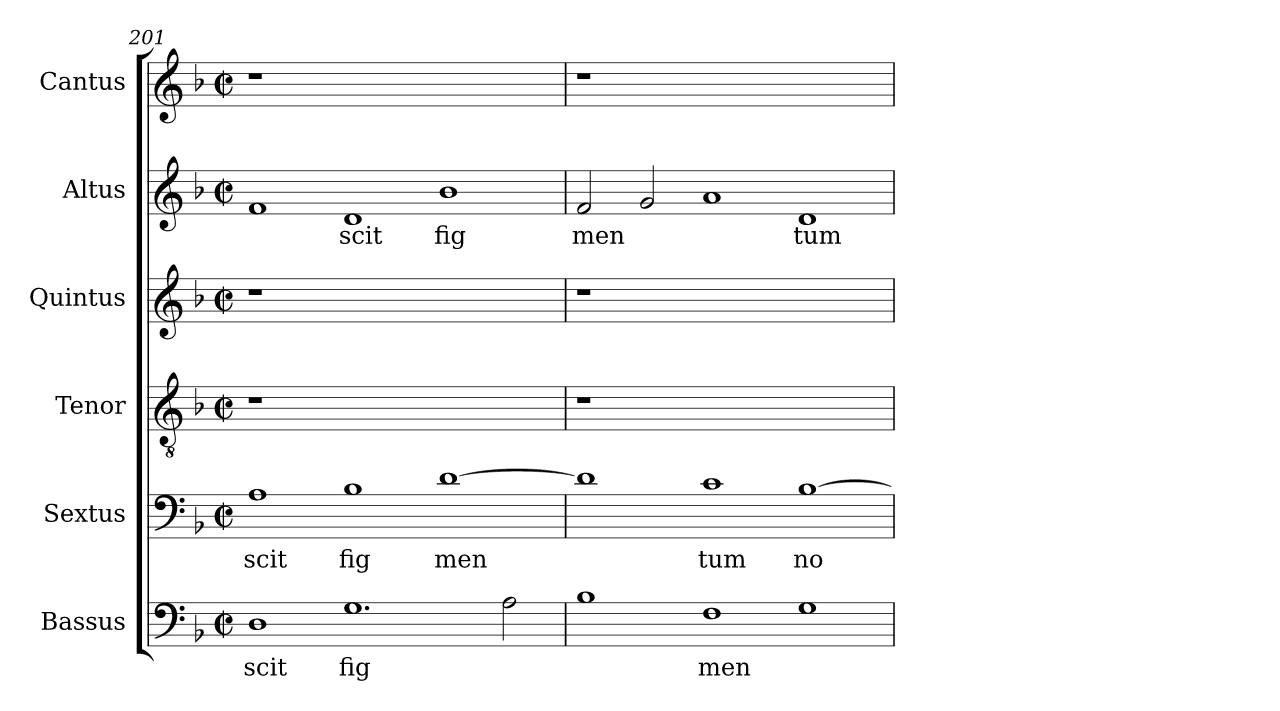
**kern	**text	**kern	**text	**kern	**kern	**kern	**text	**kern
*part6	*part6	*part5	*part5	*part4	*part3	*part2	*part2	*part1
*staff6	*staff6	*staff5	*staff5	*staff4	*staff3	*staff2	*staff2	*staff1
*I"Bassus	*	*I"Sextus	*	*I"Tenor	*I"Quintus	*I"Altus	*	*I"Cantus
*I'Bassus	*	*I'Sextus	*	*I'Tenor	*I'Quintus	*I'Altus	*	*I'Cantus
*clefF4	*	*clefF4	*	*clefGv2	*clefG2	*clefG2	*	*clefG2
*k[b-]	*	*k[b-]	*	*k[b-]	*k[b-]	*k[b-]	*	*k[b-]
*F:	*	*F:	*	*F:	*F:	*F:	*	*F:
*M2/2	*	*M2/2	*	*M2/2	*M2/2	*M2/2	*	*M2/2
*met(c|)	*	*met(c|)	*	*met(c|)	*met(c|)	*met(c|)	*	*met(c|)
=201	=201	=201	=201	=201	=201	=201	=201	=201
!	!LO:LY:b:cj	!	!LO:LY:b:cj	!	!	!	!LO:LY:b:cj	!
1D	scit	1A	scit	1r	1r	1f	.	1r
!	!LO:LY:b:cj	!	!LO:LY:b:cj	!	!	!	!LO:LY:b:cj	!
1.G	fig	1B-	fig	0ryy	0ryy	1d	scit	0ryy
!	!	!	!LO:LY:b:cj	!	!	!	!LO:LY:b:cj	!
.	.	[>1d	men	.	.	1b-	fig	.
!	!LO:LY:b:cj	!	!	!	!	!	!	!
2A\	.	.	.	.	.	.	.	.
=202	=202	=202	=202	=202	=202	=202	=202	=202
!	!LO:LY:b:cj	!	!LO:LY:b:cj	!	!	!	!LO:LY:b:cj	!
1B-	.	1d]	.	1r	1r	2f/	men	1r
!	!	!	!	!	!	!	!LO:LY:b:cj	!
.	.	.	.	.	.	2g/	.	.
!	!LO:LY:b:cj	!	!LO:LY:b:cj	!	!	!	!LO:LY:b:cj	!
1F	men	1c	tum	0ryy	0ryy	1a	.	0ryy
!	!LO:LY:b:cj	!	!LO:LY:b:cj	!	!	!	!LO:LY:b:cj	!
1G	.	[>1B-	no	.	.	1d	tum	.
=	=	=	=	=	=	=	=	=
*-	*-	*-	*-	*-	*-	*-	*-	*-
